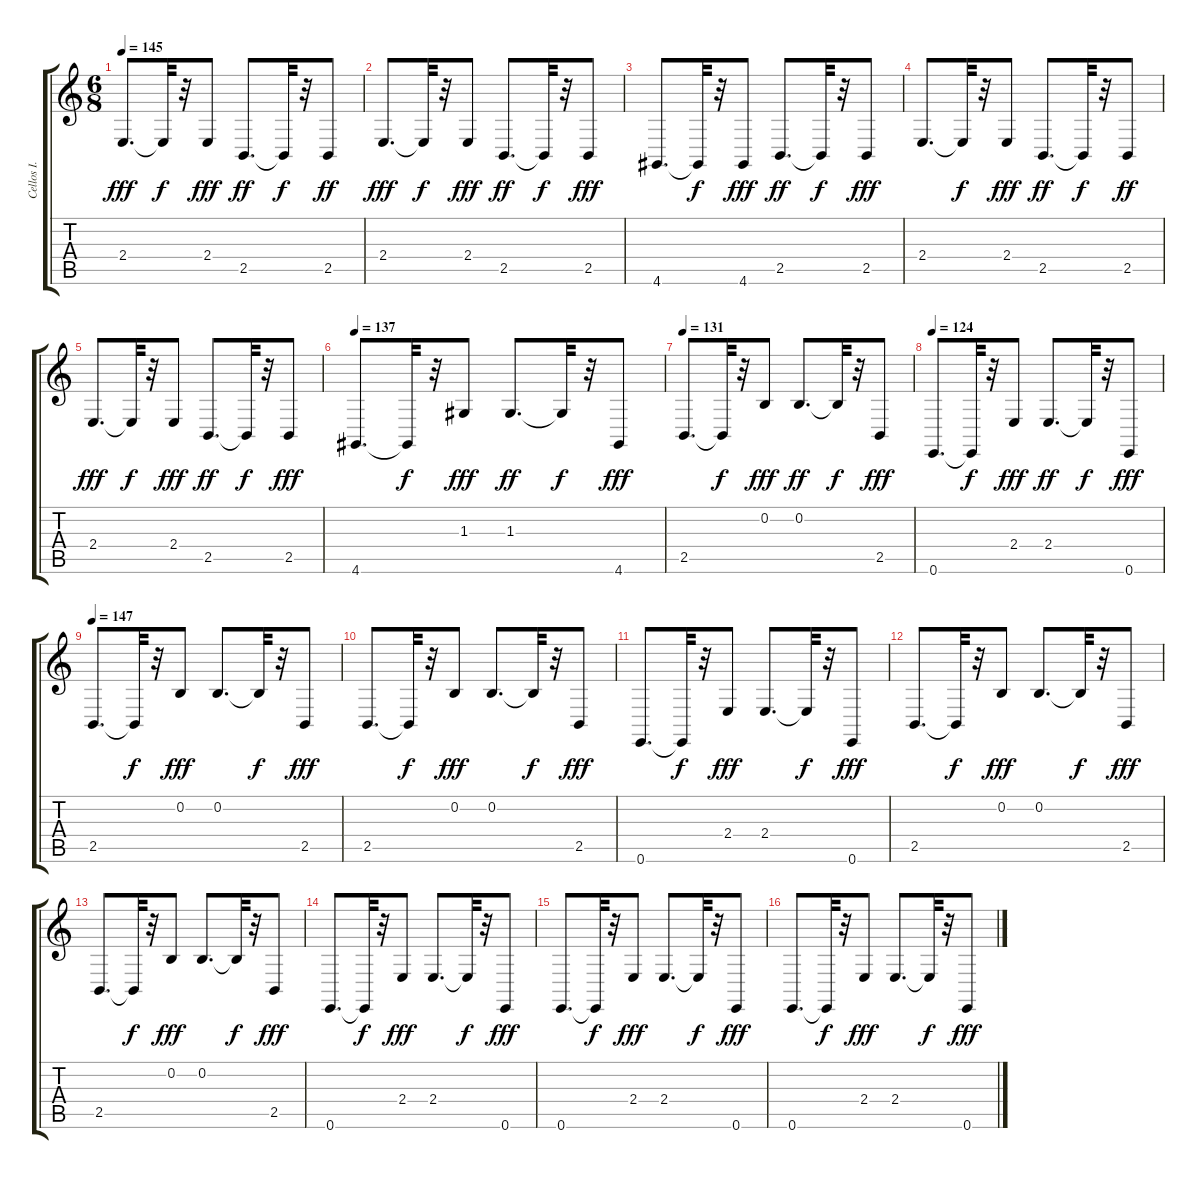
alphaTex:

\track ("Cellos I." "Cellos I.") {instrument pizzicatostrings}
\staff {score tabs}
\tuning (E4 B3 G3 D3 A2 E2) {hide}
\ts (6 8)
\tempo 145
\clef g2
\ks c
2.4.8{d dy fff} 2.4{t}.32{dy f} r.32 2.4.8{dy fff} 2.5.8{d dy ff} 2.5{t}.32{dy f} r.32 2.5.8{dy ff} |
2.4.8{d dy fff} 2.4{t}.32{dy f} r.32 2.4.8{dy fff} 2.5.8{d dy ff} 2.5{t}.32{dy f} r.32 2.5.8{dy fff} |
4.6.8{d} 4.6{t}.32{dy f} r.32 4.6.8{dy fff} 2.5.8{d dy ff} 2.5{t}.32{dy f} r.32 2.5.8{dy fff} |
2.4.8{d} 2.4{t}.32{dy f} r.32 2.4.8{dy fff} 2.5.8{d dy ff} 2.5{t}.32{dy f} r.32 2.5.8{dy ff} |
2.4.8{d dy fff} 2.4{t}.32{dy f} r.32 2.4.8{dy fff} 2.5.8{d dy ff} 2.5{t}.32{dy f} r.32 2.5.8{dy fff} |
\tempo 137
4.6.8{d} 4.6{t}.32{dy f} r.32 1.3.8{dy fff} 1.3.8{d dy ff} 1.3{t}.32{dy f} r.32 4.6.8{dy fff} |
\tempo 131
2.5.8{d} 2.5{t}.32{dy f} r.32 0.2.8{dy fff} 0.2.8{d dy ff} 0.2{t}.32{dy f} r.32 2.5.8{dy fff} |
\tempo 124
0.6.8{d} 0.6{t}.32{dy f} r.32 2.4.8{dy fff} 2.4.8{d dy ff} 2.4{t}.32{dy f} r.32 0.6.8{dy fff} |
\tempo 147
2.5.8{d} 2.5{t}.32{dy f} r.32 0.2.8{dy fff} 0.2.8{d} 0.2{t}.32{dy f} r.32 2.5.8{dy fff} |
2.5.8{d} 2.5{t}.32{dy f} r.32 0.2.8{dy fff} 0.2.8{d} 0.2{t}.32{dy f} r.32 2.5.8{dy fff} |
0.6.8{d} 0.6{t}.32{dy f} r.32 2.4.8{dy fff} 2.4.8{d} 2.4{t}.32{dy f} r.32 0.6.8{dy fff} |
2.5.8{d} 2.5{t}.32{dy f} r.32 0.2.8{dy fff} 0.2.8{d} 0.2{t}.32{dy f} r.32 2.5.8{dy fff} |
2.5.8{d} 2.5{t}.32{dy f} r.32 0.2.8{dy fff} 0.2.8{d} 0.2{t}.32{dy f} r.32 2.5.8{dy fff} |
0.6.8{d} 0.6{t}.32{dy f} r.32 2.4.8{dy fff} 2.4.8{d} 2.4{t}.32{dy f} r.32 0.6.8{dy fff} |
0.6.8{d} 0.6{t}.32{dy f} r.32 2.4.8{dy fff} 2.4.8{d} 2.4{t}.32{dy f} r.32 0.6.8{dy fff} |
0.6.8{d} 0.6{t}.32{dy f} r.32 2.4.8{dy fff} 2.4.8{d} 2.4{t}.32{dy f} r.32 0.6.8{dy fff}
